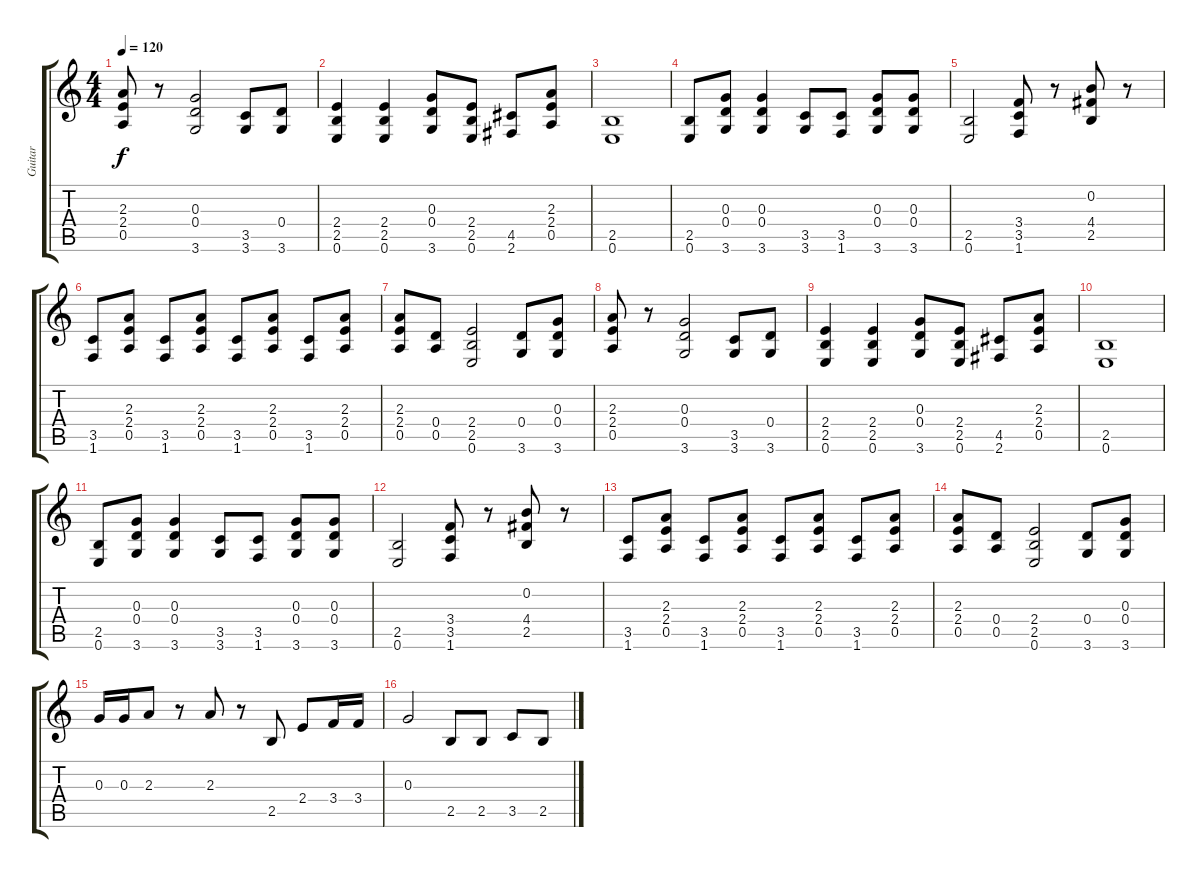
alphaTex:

\track ("Guitar" "Guitar") {instrument distortionguitar}
\staff {score tabs}
\tuning (E4 B3 G3 D3 A2 E2) {hide}
\ts (4 4)
\tempo 120
\clef g2
\ks c
(2.3 2.4 0.5).8{dy f} r.8 (0.3 0.4 3.6).2 (3.5 3.6).8 (0.4 3.6).8 |
(2.4 2.5 0.6).4 (2.4 2.5 0.6).4 (0.3 0.4 3.6).8 (2.4 2.5 0.6).8 (4.5 2.6).8 (2.3 2.4 0.5).8 |
(2.5 0.6).1 |
(2.5 0.6).8 (0.3 0.4 3.6).8 (0.3 0.4 3.6).4 (3.5 3.6).8 (3.5 1.6).8 (0.3 0.4 3.6).8 (0.3 0.4 3.6).8 |
(2.5 0.6).2 (3.4 3.5 1.6).8 r.8 (0.2 4.4 2.5).8 r.8 |
(3.5 1.6).8 (2.3 2.4 0.5).8 (3.5 1.6).8 (2.3 2.4 0.5).8 (3.5 1.6).8 (2.3 2.4 0.5).8 (3.5 1.6).8 (2.3 2.4 0.5).8 |
(2.3 2.4 0.5).8 (0.4 0.5).8 (2.4 2.5 0.6).2 (0.4 3.6).8 (0.3 0.4 3.6).8 |
(2.3 2.4 0.5).8 r.8 (0.3 0.4 3.6).2 (3.5 3.6).8 (0.4 3.6).8 |
(2.4 2.5 0.6).4 (2.4 2.5 0.6).4 (0.3 0.4 3.6).8 (2.4 2.5 0.6).8 (4.5 2.6).8 (2.3 2.4 0.5).8 |
(2.5 0.6).1 |
(2.5 0.6).8 (0.3 0.4 3.6).8 (0.3 0.4 3.6).4 (3.5 3.6).8 (3.5 1.6).8 (0.3 0.4 3.6).8 (0.3 0.4 3.6).8 |
(2.5 0.6).2 (3.4 3.5 1.6).8 r.8 (0.2 4.4 2.5).8 r.8 |
(3.5 1.6).8 (2.3 2.4 0.5).8 (3.5 1.6).8 (2.3 2.4 0.5).8 (3.5 1.6).8 (2.3 2.4 0.5).8 (3.5 1.6).8 (2.3 2.4 0.5).8 |
(2.3 2.4 0.5).8 (0.4 0.5).8 (2.4 2.5 0.6).2 (0.4 3.6).8 (0.3 0.4 3.6).8 |
0.3.16 0.3.16 2.3.8 r.8 2.3.8 r.8 2.5.8 2.4.8 3.4.16 3.4.16 |
0.3.2 2.5.8 2.5.8 3.5.8 2.5.8
